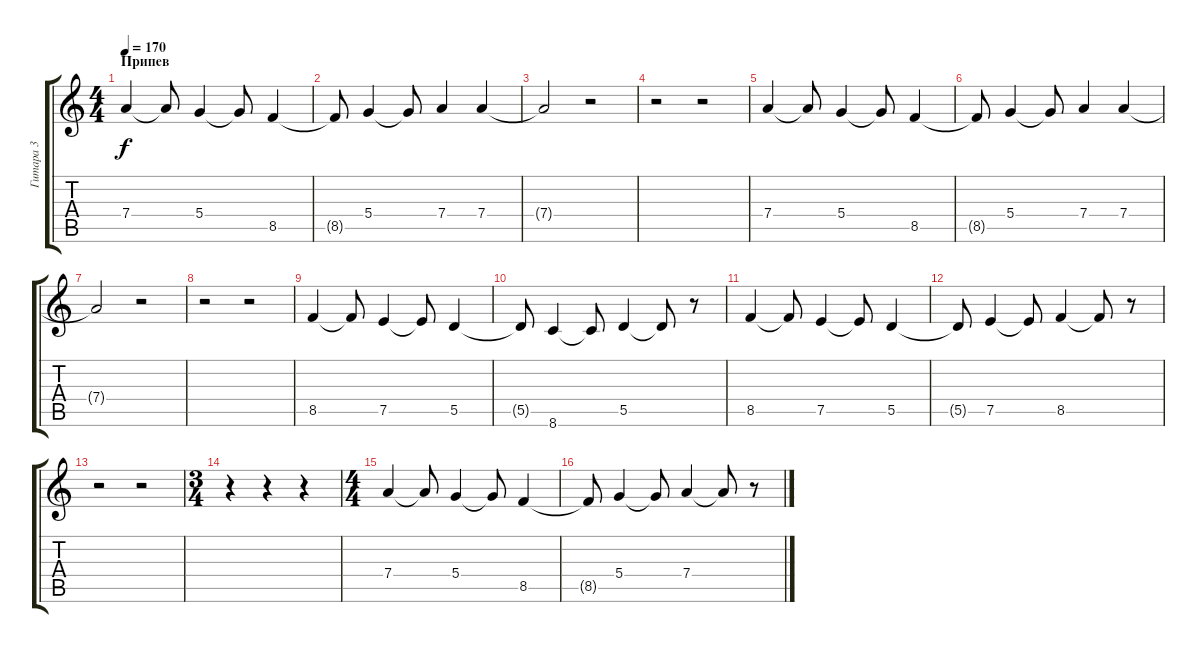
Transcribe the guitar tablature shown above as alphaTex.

\track ("Гитара 3" "Гитара 3") {instrument distortionguitar}
\staff {score tabs}
\tuning (E4 B3 G3 D3 A2 E2) {hide}
\ts (4 4)
\section ("" "Припев")
\tempo 170
\clef g2
\ks c
7.4.4{dy f} 7.4{t}.8 5.4.4 5.4{t}.8 8.5.4 |
8.5{t}.8 5.4.4 5.4{t}.8 7.4.4 7.4.4 |
7.4{t}.2 r.2 |
r.2 r.2 |
7.4.4 7.4{t}.8 5.4.4 5.4{t}.8 8.5.4 |
8.5{t}.8 5.4.4 5.4{t}.8 7.4.4 7.4.4 |
7.4{t}.2 r.2 |
r.2 r.2 |
8.5.4 8.5{t}.8 7.5.4 7.5{t}.8 5.5.4 |
5.5{t}.8 8.6.4 8.6{t}.8 5.5.4 5.5{t}.8 r.8 |
8.5.4 8.5{t}.8 7.5.4 7.5{t}.8 5.5.4 |
5.5{t}.8 7.5.4 7.5{t}.8 8.5.4 8.5{t}.8 r.8 |
r.2 r.2 |
\ts (3 4)
r.4 r.4 r.4 |
\ts (4 4)
7.4.4 7.4{t}.8 5.4.4 5.4{t}.8 8.5.4 |
8.5{t}.8 5.4.4 5.4{t}.8 7.4.4 7.4{t}.8 r.8
